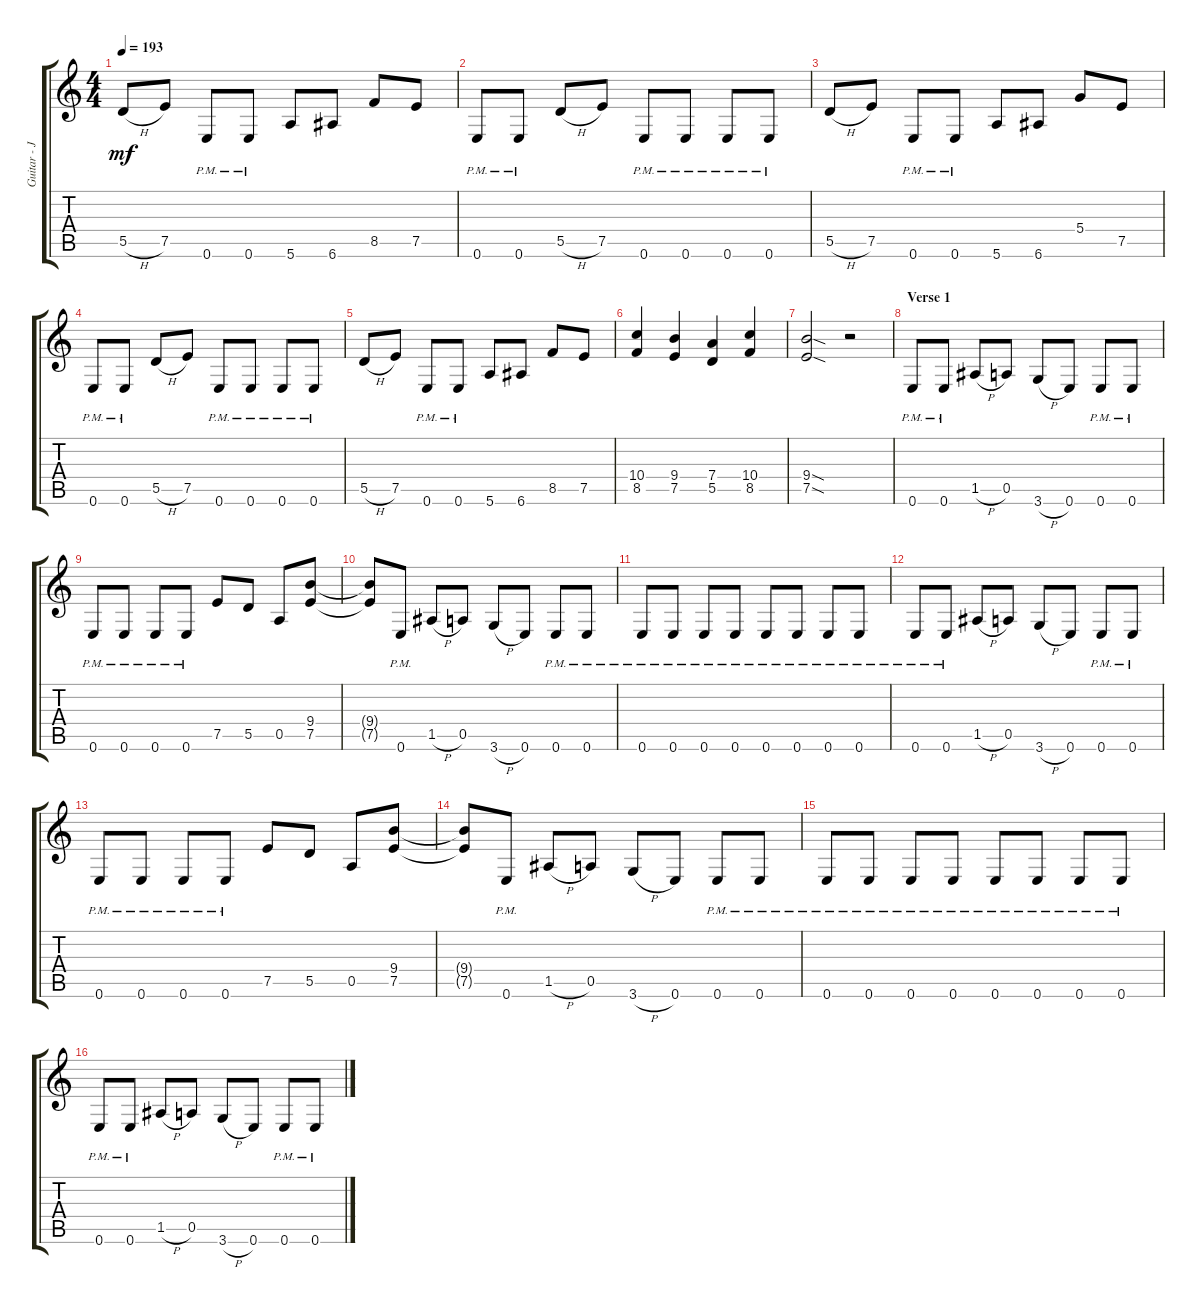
\track ("Guitar - James" "Guitar - J") {instrument distortionguitar}
\staff {score tabs}
\tuning (E4 B3 G3 D3 A2 E2) {hide}
\ts (4 4)
\tempo 193
\clef g2
\ks c
5.5{h}.8{dy mf} 7.5.8 0.6{pm}.8 0.6{pm}.8 5.6.8 6.6.8 8.5.8 7.5.8 |
0.6{pm}.8 0.6{pm}.8 5.5{h}.8 7.5.8 0.6{pm}.8 0.6{pm}.8 0.6{pm}.8 0.6{pm}.8 |
5.5{h}.8 7.5.8 0.6{pm}.8 0.6{pm}.8 5.6.8 6.6.8 5.4.8 7.5.8 |
0.6{pm}.8 0.6{pm}.8 5.5{h}.8 7.5.8 0.6{pm}.8 0.6{pm}.8 0.6{pm}.8 0.6{pm}.8 |
5.5{h}.8 7.5.8 0.6{pm}.8 0.6{pm}.8 5.6.8 6.6.8 8.5.8 7.5.8 |
(10.4 8.5).4 (9.4 7.5).4 (7.4 5.5).4 (10.4 8.5).4 |
(9.4{sod} 7.5{sod}).2 r.2 |
\section ("" "Verse 1")
0.6{pm}.8 0.6{pm}.8 1.5{h}.8 0.5.8 3.6{h}.8 0.6.8 0.6{pm}.8 0.6{pm}.8 |
0.6{pm}.8 0.6{pm}.8 0.6{pm}.8 0.6{pm}.8 7.5.8 5.5.8 0.5.8 (9.4 7.5).8 |
(9.4{t} 7.5{t}).8 0.6{pm}.8 1.5{h}.8 0.5.8 3.6{h}.8 0.6.8 0.6{pm}.8 0.6{pm}.8 |
0.6{pm}.8 0.6{pm}.8 0.6{pm}.8 0.6{pm}.8 0.6{pm}.8 0.6{pm}.8 0.6{pm}.8 0.6{pm}.8 |
0.6{pm}.8 0.6{pm}.8 1.5{h}.8 0.5.8 3.6{h}.8 0.6.8 0.6{pm}.8 0.6{pm}.8 |
0.6{pm}.8 0.6{pm}.8 0.6{pm}.8 0.6{pm}.8 7.5.8 5.5.8 0.5.8 (9.4 7.5).8 |
(9.4{t} 7.5{t}).8 0.6{pm}.8 1.5{h}.8 0.5.8 3.6{h}.8 0.6.8 0.6{pm}.8 0.6{pm}.8 |
0.6{pm}.8 0.6{pm}.8 0.6{pm}.8 0.6{pm}.8 0.6{pm}.8 0.6{pm}.8 0.6{pm}.8 0.6{pm}.8 |
0.6{pm}.8 0.6{pm}.8 1.5{h}.8 0.5.8 3.6{h}.8 0.6.8 0.6{pm}.8 0.6{pm}.8
